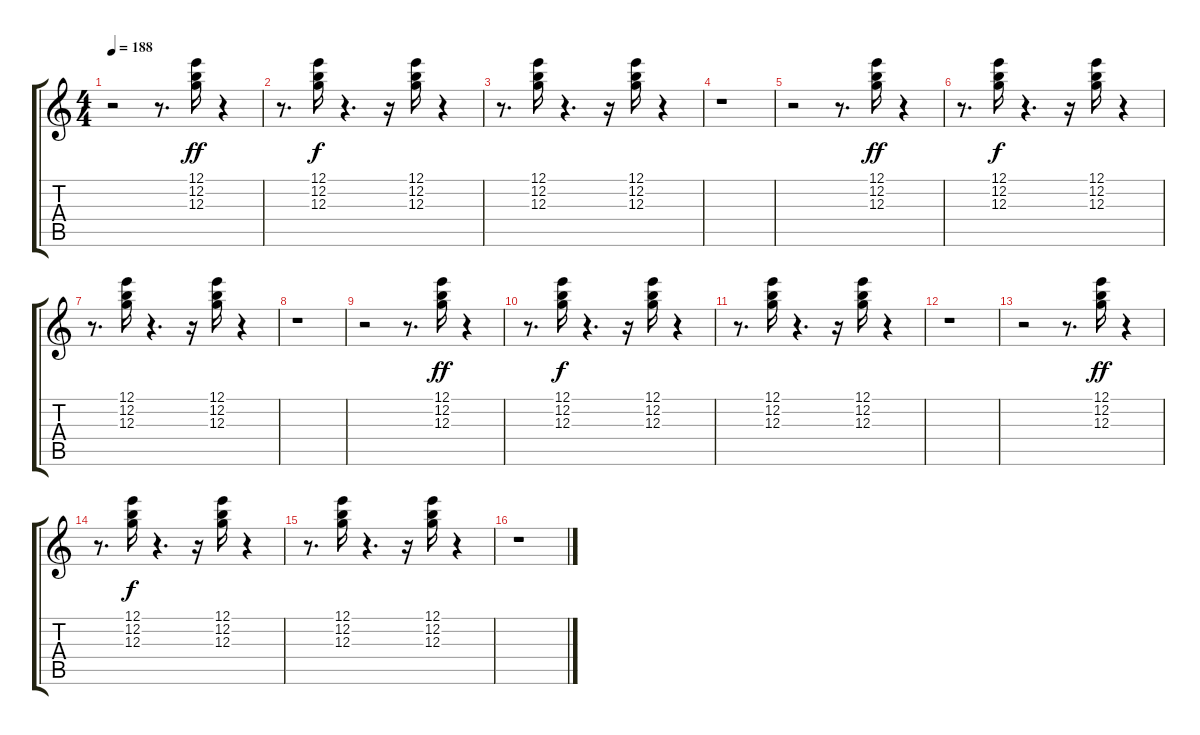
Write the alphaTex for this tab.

\track "" {instrument electricguitarclean}
\staff {score tabs}
\tuning (E4 B3 G3 D3 A2 E2) {hide}
\ts (4 4)
\tempo 188
\clef g2
\ks c
r.2{dy f} r.8{d} (12.1 12.2 12.3).16{dy ff} r.4 |
r.8{d} (12.1 12.2 12.3).16{dy f} r.4{d} r.16 (12.1 12.2 12.3).16 r.4 |
r.8{d} (12.1 12.2 12.3).16 r.4{d} r.16 (12.1 12.2 12.3).16 r.4 |
r.1 |
r.2 r.8{d} (12.1 12.2 12.3).16{dy ff} r.4 |
r.8{d} (12.1 12.2 12.3).16{dy f} r.4{d} r.16 (12.1 12.2 12.3).16 r.4 |
r.8{d} (12.1 12.2 12.3).16 r.4{d} r.16 (12.1 12.2 12.3).16 r.4 |
r.1 |
r.2 r.8{d} (12.1 12.2 12.3).16{dy ff} r.4 |
r.8{d} (12.1 12.2 12.3).16{dy f} r.4{d} r.16 (12.1 12.2 12.3).16 r.4 |
r.8{d} (12.1 12.2 12.3).16 r.4{d} r.16 (12.1 12.2 12.3).16 r.4 |
r.1 |
r.2 r.8{d} (12.1 12.2 12.3).16{dy ff} r.4 |
r.8{d} (12.1 12.2 12.3).16{dy f} r.4{d} r.16 (12.1 12.2 12.3).16 r.4 |
r.8{d} (12.1 12.2 12.3).16 r.4{d} r.16 (12.1 12.2 12.3).16 r.4 |
r.1
